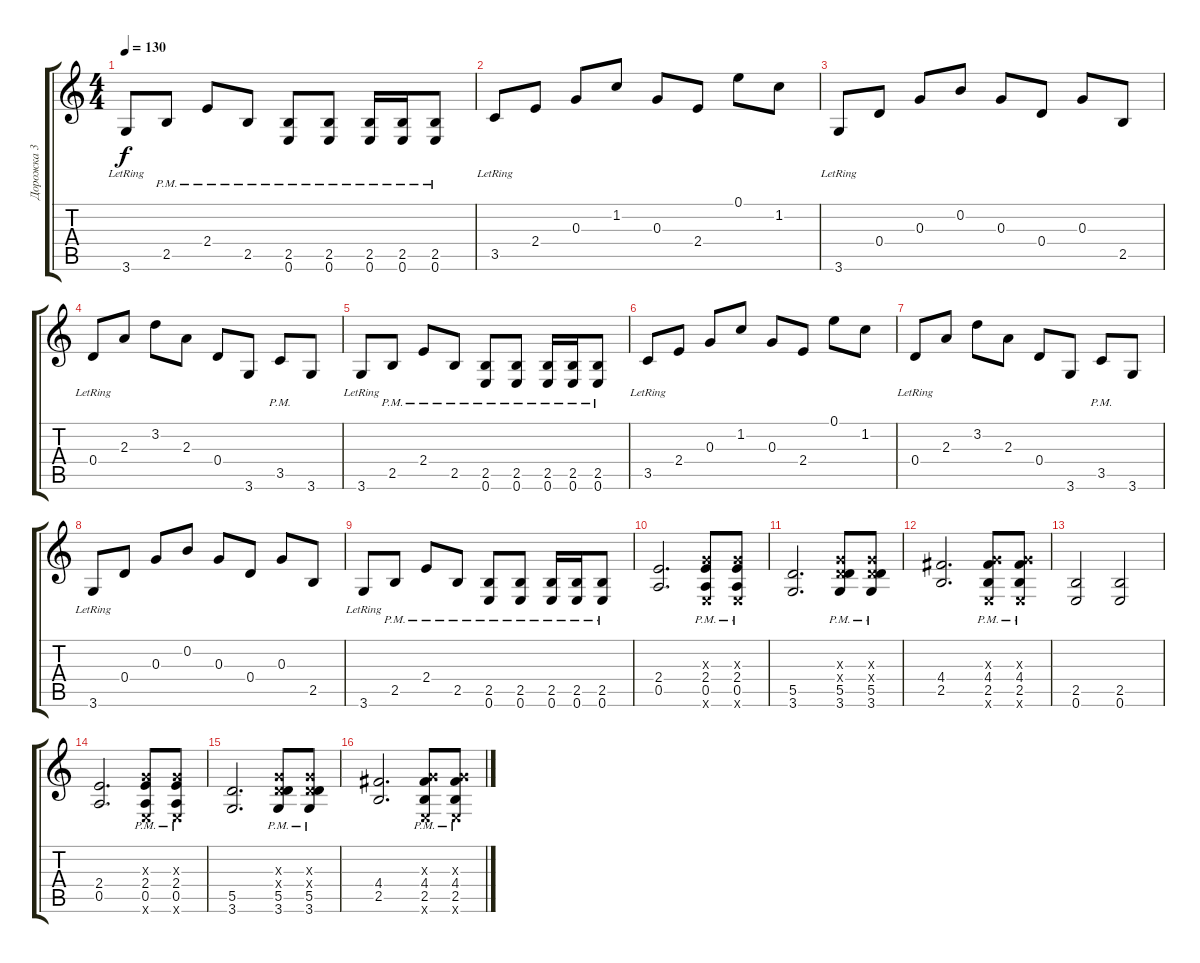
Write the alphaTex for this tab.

\track ("Дорожка 3" "Дорожка 3") {instrument acousticguitarsteel}
\staff {score tabs}
\tuning (E4 B3 G3 D3 A2 E2) {hide}
\ts (4 4)
\tempo 130
\clef g2
\ks c
3.6{lr}.8{dy f} 2.5{pm}.8 2.4{pm}.8 2.5{pm}.8 (2.5{pm} 0.6{pm}).8 (2.5{pm} 0.6{pm}).8 (2.5{pm} 0.6{pm}).16 (2.5{pm} 0.6{pm}).16 (2.5{pm} 0.6{pm}).8 |
3.5{lr}.8 2.4.8 0.3.8 1.2.8 0.3.8 2.4.8 0.1.8 1.2.8 |
3.6{lr}.8 0.4.8 0.3.8 0.2.8 0.3.8 0.4.8 0.3.8 2.5.8 |
0.4{lr}.8 2.3.8 3.2.8 2.3.8 0.4.8 3.6.8 3.5{pm}.8 3.6.8 |
3.6{lr}.8 2.5{pm}.8 2.4{pm}.8 2.5{pm}.8 (2.5{pm} 0.6{pm}).8 (2.5{pm} 0.6{pm}).8 (2.5{pm} 0.6{pm}).16 (2.5{pm} 0.6{pm}).16 (2.5{pm} 0.6{pm}).8 |
3.5{lr}.8 2.4.8 0.3.8 1.2.8 0.3.8 2.4.8 0.1.8 1.2.8 |
0.4{lr}.8 2.3.8 3.2.8 2.3.8 0.4.8 3.6.8 3.5{pm}.8 3.6.8 |
3.6{lr}.8 0.4.8 0.3.8 0.2.8 0.3.8 0.4.8 0.3.8 2.5.8 |
3.6{lr}.8 2.5{pm}.8 2.4{pm}.8 2.5{pm}.8 (2.5{pm} 0.6{pm}).8 (2.5{pm} 0.6{pm}).8 (2.5{pm} 0.6{pm}).16 (2.5{pm} 0.6{pm}).16 (2.5{pm} 0.6{pm}).8 |
(2.4 0.5).2{d volume 10 instrument distortionguitar} (0.3{x} 2.4{pm} 0.5{pm} 0.6{x}).8 (0.3{x} 2.4{pm} 0.5{pm} 0.6{x}).8 |
(5.5 3.6).2{d} (0.3{x} 0.4{x} 5.5{pm} 3.6{pm}).8 (0.3{x} 0.4{x} 5.5{pm} 3.6{pm}).8 |
(4.4 2.5).2{d} (0.3{x} 4.4{pm} 2.5{pm} 0.6{x}).8 (0.3{x} 4.4{pm} 2.5{pm} 0.6{x}).8 |
(2.5 0.6).2 (2.5 0.6).2 |
(2.4 0.5).2{d} (0.3{x} 2.4{pm} 0.5{pm} 0.6{x}).8 (0.3{x} 2.4{pm} 0.5{pm} 0.6{x}).8 |
(5.5 3.6).2{d} (0.3{x} 0.4{x} 5.5{pm} 3.6{pm}).8 (0.3{x} 0.4{x} 5.5{pm} 3.6{pm}).8 |
(4.4 2.5).2{d} (0.3{x} 4.4{pm} 2.5{pm} 0.6{x}).8 (0.3{x} 4.4{pm} 2.5{pm} 0.6{x}).8
